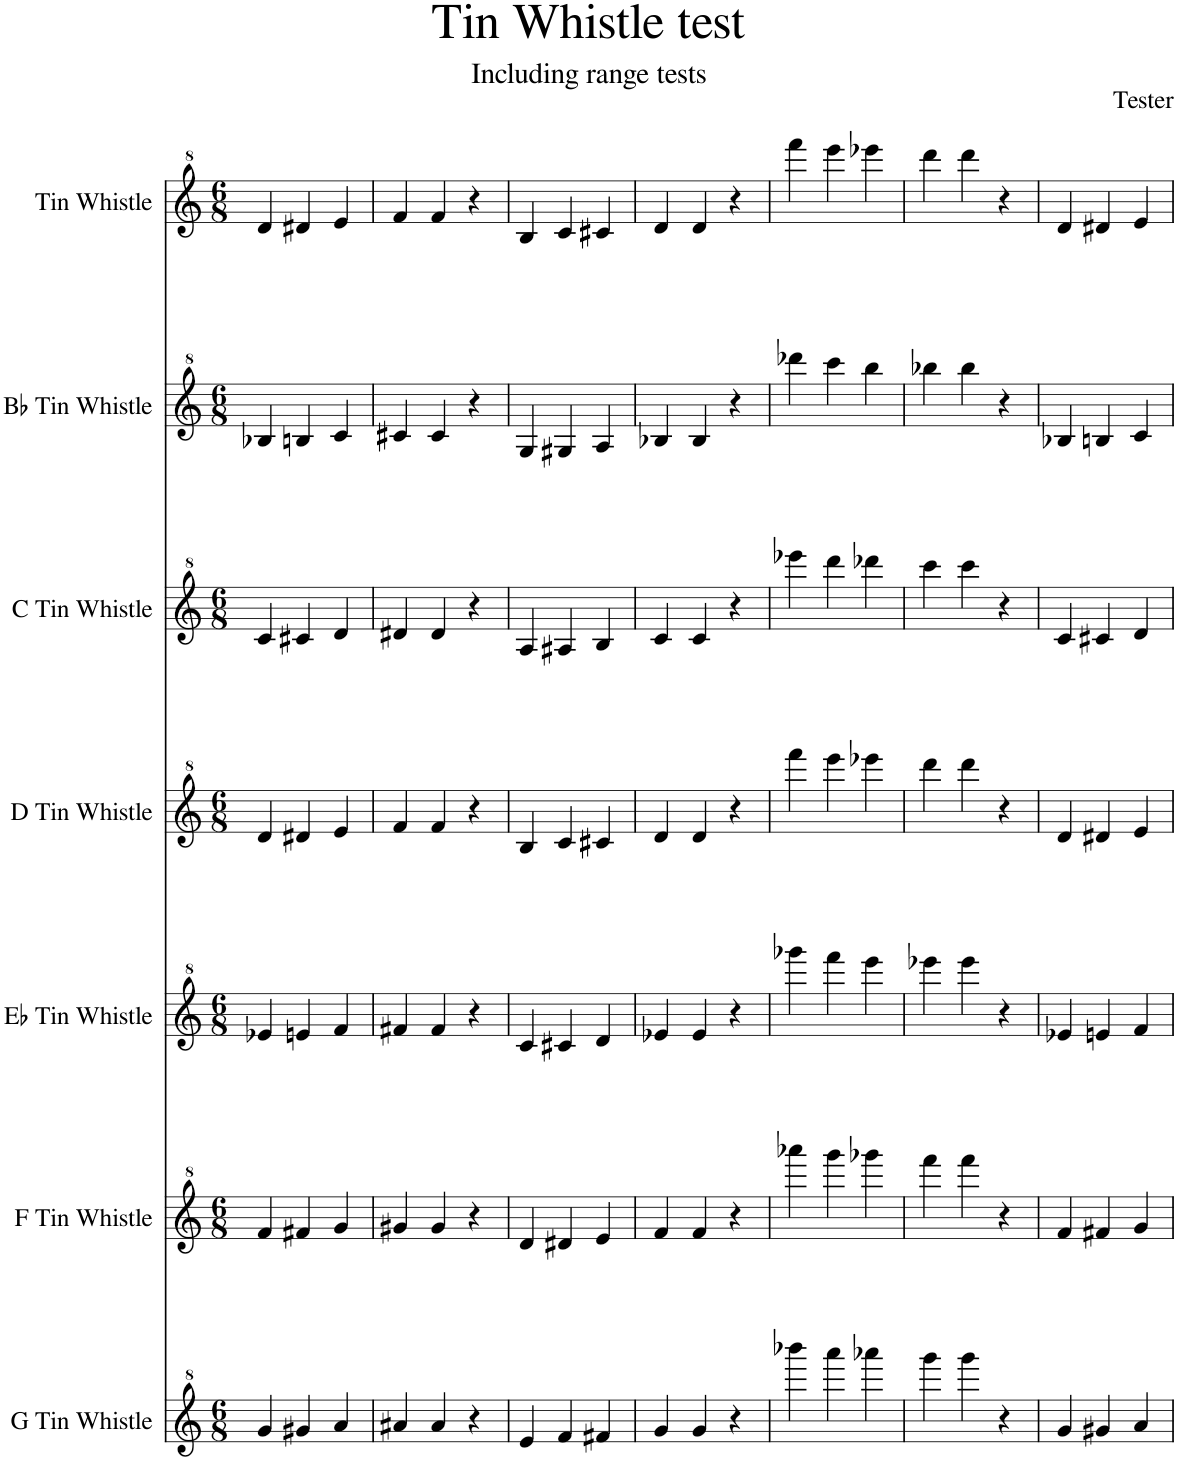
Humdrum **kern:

**kern	**kern	**kern	**kern	**kern	**kern	**kern
*part7	*part6	*part5	*part4	*part3	*part2	*part1
*staff7	*staff6	*staff5	*staff4	*staff3	*staff2	*staff1
*I"G Tin Whistle	*I"F Tin Whistle	*I"Eb Tin Whistle	*I"D Tin Whistle	*I"C Tin Whistle	*I"Bb Tin Whistle	*I"Tin Whistle
*I'G Tin Wh.	*I'F Tin Wh.	*I'Eb Tin Wh.	*I'D Tin Wh.	*I'C Tin Wh.	*I'Bb Tin Wh.	*I'Tin Wh.
*clefG^2	*clefG^2	*clefG^2	*clefG^2	*clefG^2	*clefG^2	*clefG^2
*k[]	*k[]	*k[]	*k[]	*k[]	*k[]	*k[]
*M6/8	*M6/8	*M6/8	*M6/8	*M6/8	*M6/8	*M6/8
=1	=1	=1	=1	=1	=1	=1
4gg/	4ff/	4ee-X/	4dd/	4cc/	4b-X/	4dd/
4gg#X/	4ff#X/	4een/	4dd#X/	4cc#X/	4bn/	4dd#X/
4aa/	4gg/	4ff/	4ee/	4dd/	4cc/	4ee/
=2	=2	=2	=2	=2	=2	=2
4aa#X/	4gg#X/	4ff#X/	4ff/	4dd#X/	4cc#X/	4ff/
4aa#/	4gg#/	4ff#/	4ff/	4dd#/	4cc#/	4ff/
4r	4r	4r	4r	4r	4r	4r
=3	=3	=3	=3	=3	=3	=3
4ee/	4dd/	4cc/	4b/	4a/	4g/	4b/
4ff/	4dd#X/	4cc#X/	4cc/	4a#X/	4g#X/	4cc/
4ff#X/	4ee/	4dd/	4cc#X/	4b/	4a/	4cc#X/
=4	=4	=4	=4	=4	=4	=4
4gg/	4ff/	4ee-X/	4dd/	4cc/	4b-X/	4dd/
4gg/	4ff/	4ee-/	4dd/	4cc/	4b-/	4dd/
4r	4r	4r	4r	4r	4r	4r
=5	=5	=5	=5	=5	=5	=5
4bbbb-X\	4aaaa-X\	4gggg-X\	4ffff\	4eeee-X\	4dddd-X\	4ffff\
4aaaa\	4gggg\	4ffff\	4eeee\	4dddd\	4cccc\	4eeee\
4aaaa-X\	4gggg-X\	4eeee\	4eeee-X\	4dddd-X\	4bbb\	4eeee-X\
=6	=6	=6	=6	=6	=6	=6
4gggg\	4ffff\	4eeee-X\	4dddd\	4cccc\	4bbb-X\	4dddd\
4gggg\	4ffff\	4eeee-\	4dddd\	4cccc\	4bbb-\	4dddd\
4r	4r	4r	4r	4r	4r	4r
=7	=7	=7	=7	=7	=7	=7
4gg/	4ff/	4ee-X/	4dd/	4cc/	4b-X/	4dd/
4gg#X/	4ff#X/	4een/	4dd#X/	4cc#X/	4bn/	4dd#X/
4aa/	4gg/	4ff/	4ee/	4dd/	4cc/	4ee/
=	=	=	=	=	=	=
*-	*-	*-	*-	*-	*-	*-
